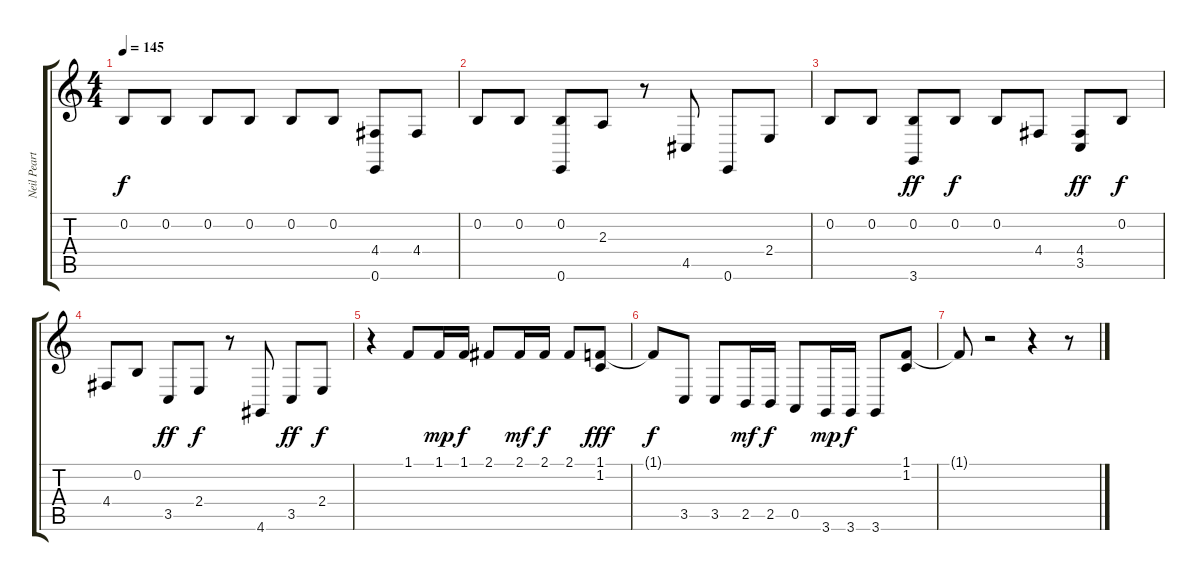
\track ("Neil Peart" "Neil Peart") {instrument synthdrum}
\staff {score tabs}
\tuning (E4 B3 G3 D3 A2 E2) {hide}
\ts (4 4)
\tempo 145
\clef g2
\ks c
0.2.8{dy f} 0.2.8 0.2.8 0.2.8 0.2.8 0.2.8 (4.4 0.6).8 4.4.8 |
0.2.8 0.2.8 (0.2 0.6).8 2.3.8 r.8 4.5.8 0.6.8 2.4.8 |
0.2.8 0.2.8 (0.2 3.6).8{dy ff} 0.2.8{dy f} 0.2.8 4.4.8 (4.4 3.5).8{dy ff} 0.2.8{dy f} |
4.4.8 0.2.8 3.5.8{dy ff} 2.4.8{dy f} r.8 4.6.8 3.5.8{dy ff} 2.4.8{dy f} |
r.4 1.1.8 1.1.16{dy mp} 1.1.16{dy f} 2.1.8 2.1.16{dy mf} 2.1.16{dy f} 2.1.8 (1.1 1.2).8{dy fff} |
1.1{t}.8{dy f} 3.5.8 3.5.8 2.5.16{dy mf} 2.5.16{dy f} 0.5.8 3.6.16{dy mp} 3.6.16{dy f} 3.6.8 (1.1 1.2).8 |
1.1{t}.8 r.2 r.4 r.8
